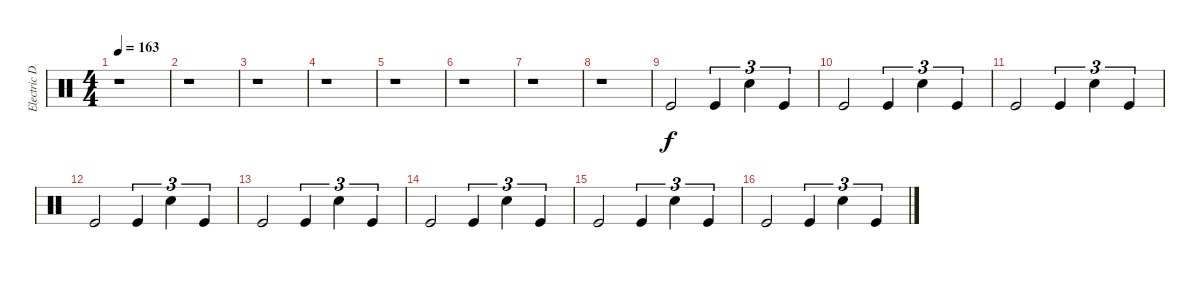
\track ("Electric Drums" "Electric D") {instrument percussion}
\staff {score}
\articulation defaults
\ts (4 4)
\tempo 163
\clef neutral
\ks c
r.1{dy f} |
r.1 |
r.1 |
r.1 |
r.1 |
r.1 |
r.1 |
r.1 |
"Kick (hit)".2 "Kick (hit)".4{tu (3 2)} "Electric Snare (hit)".4{tu (3 2)} "Kick (hit)".4{tu (3 2)} |
"Kick (hit)".2 "Kick (hit)".4{tu (3 2)} "Electric Snare (hit)".4{tu (3 2)} "Kick (hit)".4{tu (3 2)} |
"Kick (hit)".2 "Kick (hit)".4{tu (3 2)} "Electric Snare (hit)".4{tu (3 2)} "Kick (hit)".4{tu (3 2)} |
"Kick (hit)".2 "Kick (hit)".4{tu (3 2)} "Electric Snare (hit)".4{tu (3 2)} "Kick (hit)".4{tu (3 2)} |
"Kick (hit)".2 "Kick (hit)".4{tu (3 2)} "Electric Snare (hit)".4{tu (3 2)} "Kick (hit)".4{tu (3 2)} |
"Kick (hit)".2 "Kick (hit)".4{tu (3 2)} "Electric Snare (hit)".4{tu (3 2)} "Kick (hit)".4{tu (3 2)} |
"Kick (hit)".2 "Kick (hit)".4{tu (3 2)} "Electric Snare (hit)".4{tu (3 2)} "Kick (hit)".4{tu (3 2)} |
"Kick (hit)".2 "Kick (hit)".4{tu (3 2)} "Electric Snare (hit)".4{tu (3 2)} "Kick (hit)".4{tu (3 2)}
